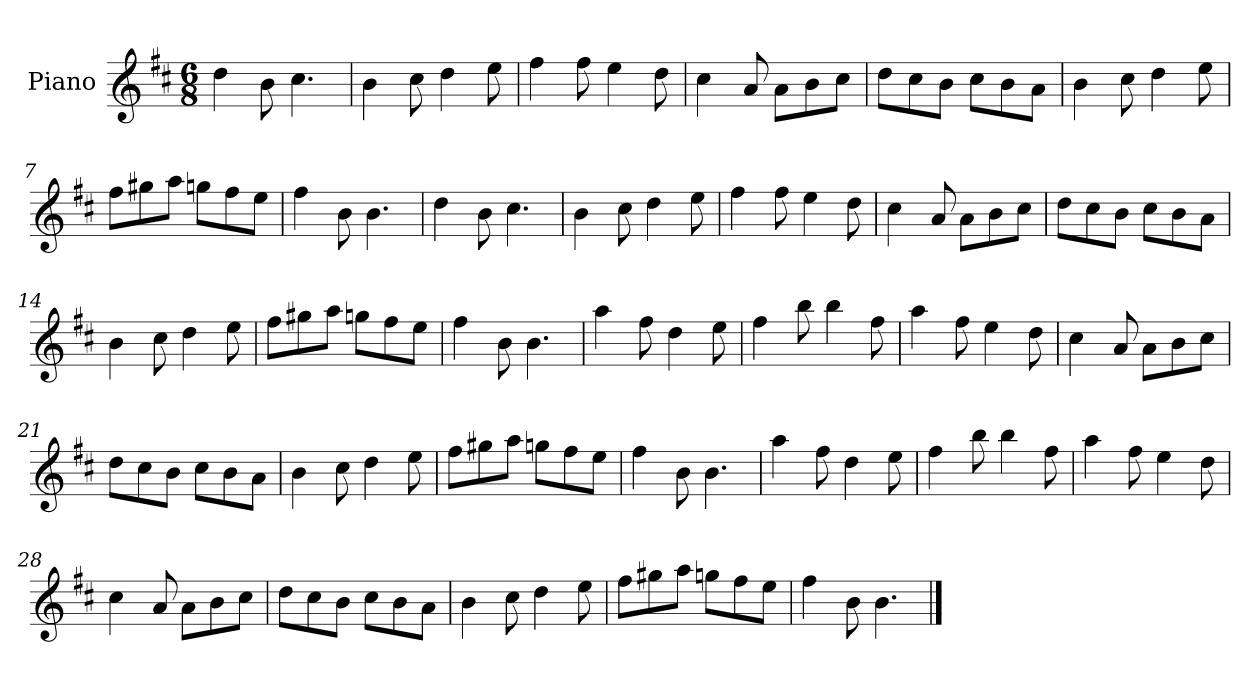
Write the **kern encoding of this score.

**kern
*part1
*staff1
*I"Piano
*I'Pno
*clefG2
*k[f#c#]
*M6/8
=1
4dd\
8b\
4.cc#\
=2
4b\
8cc#\
4dd\
8ee\
=3
4ff#\
8ff#\
4ee\
8dd\
=4
4cc#\
8a/
8a\L
8b\
8cc#\J
=5
8dd\L
8cc#\
8b\J
8cc#\L
8b\
8a\J
=6
4b\
8cc#\
4dd\
8ee\
=7
8ff#\L
8gg#X\
8aa\J
8ggn\L
8ff#\
8ee\J
=8
4ff#\
8b\
4.b\
=9
4dd\
8b\
4.cc#\
=10
4b\
8cc#\
4dd\
8ee\
=11
4ff#\
8ff#\
4ee\
8dd\
=12
4cc#\
8a/
8a\L
8b\
8cc#\J
=13
8dd\L
8cc#\
8b\J
8cc#\L
8b\
8a\J
=14
4b\
8cc#\
4dd\
8ee\
=15
8ff#\L
8gg#X\
8aa\J
8ggn\L
8ff#\
8ee\J
=16
4ff#\
8b\
4.b\
=17
4aa\
8ff#\
4dd\
8ee\
=18
4ff#\
8bb\
4bb\
8ff#\
=19
4aa\
8ff#\
4ee\
8dd\
=20
4cc#\
8a/
8a\L
8b\
8cc#\J
=21
8dd\L
8cc#\
8b\J
8cc#\L
8b\
8a\J
=22
4b\
8cc#\
4dd\
8ee\
=23
8ff#\L
8gg#X\
8aa\J
8ggn\L
8ff#\
8ee\J
=24
4ff#\
8b\
4.b\
=25
4aa\
8ff#\
4dd\
8ee\
=26
4ff#\
8bb\
4bb\
8ff#\
=27
4aa\
8ff#\
4ee\
8dd\
=28
4cc#\
8a/
8a\L
8b\
8cc#\J
=29
8dd\L
8cc#\
8b\J
8cc#\L
8b\
8a\J
=30
4b\
8cc#\
4dd\
8ee\
=31
8ff#\L
8gg#X\
8aa\J
8ggn\L
8ff#\
8ee\J
=32
4ff#\
8b\
4.b\
==
*-
